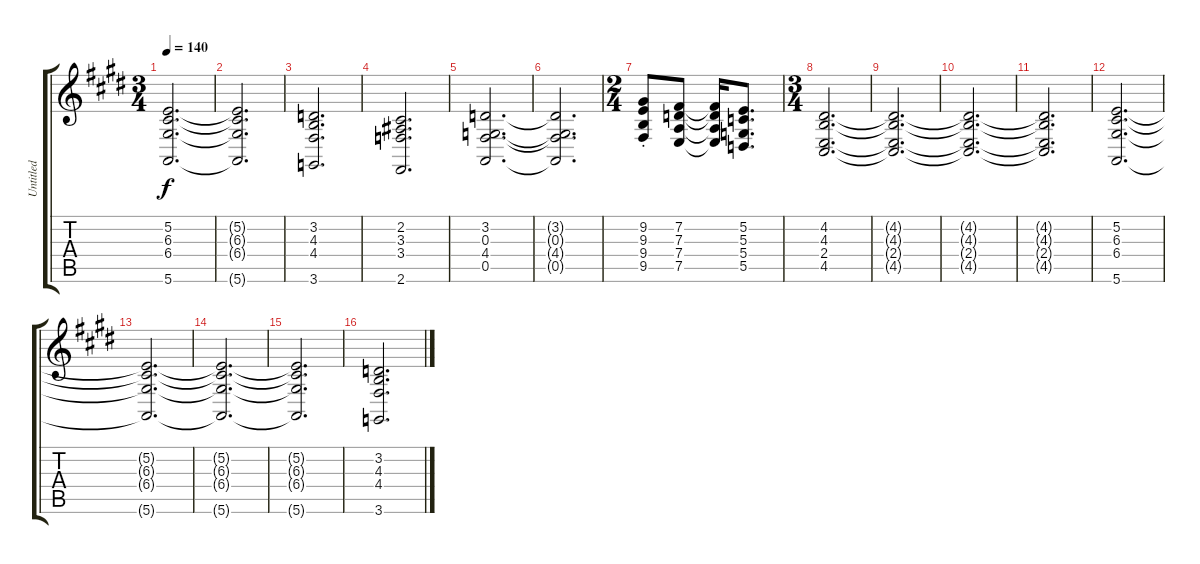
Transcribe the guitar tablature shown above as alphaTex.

\track ("Untitled" "Untitled") {instrument electricpiano1}
\staff {score tabs}
\tuning (E4 B3 G3 D3 A2 E2) {hide}
\ts (3 4)
\tempo 140
\clef g2
\ks c#minor
(5.2{t} 6.3{t} 6.4{t} 5.6{t}).2{d dy f} |
\ks e
(5.2{t} 6.3{t} 6.4{t} 5.6{t}).2{d} |
\ks c#minor
(3.2 4.3 4.4 3.6).2{d} |
(2.2 3.3 3.4 2.6).2{d} |
(3.2 0.3 4.4 0.5).2{d} |
\ks e
(3.2{t} 0.3{t} 4.4{t} 0.5{t}).2{d} |
\ts (2 4)
\ks c#minor
(9.2{st} 9.3{st} 9.4{st} 9.5{st}).8 (7.2 7.3 7.4 7.5).8 (7.2{t} 7.3{t} 7.4{t} 7.5{t}).16 (5.2 5.3 5.4 5.5).8{d} |
\ts (3 4)
(4.2 4.3 2.4 4.5).2{d} |
\ks e
(4.2{t} 4.3{t} 2.4{t} 4.5{t}).2{d} |
\ks c#minor
(4.2{t} 4.3{t} 2.4{t} 4.5{t}).2{d} |
(4.2{t} 4.3{t} 2.4{t} 4.5{t}).2{d} |
\ks e
(5.2 6.3 6.4 5.6).2{d} |
\ks c#minor
(5.2{t} 6.3{t} 6.4{t} 5.6{t}).2{d} |
(5.2{t} 6.3{t} 6.4{t} 5.6{t}).2{d} |
\ks e
(5.2{t} 6.3{t} 6.4{t} 5.6{t}).2{d} |
\ks c#minor
(3.2 4.3 4.4 3.6).2{d}
